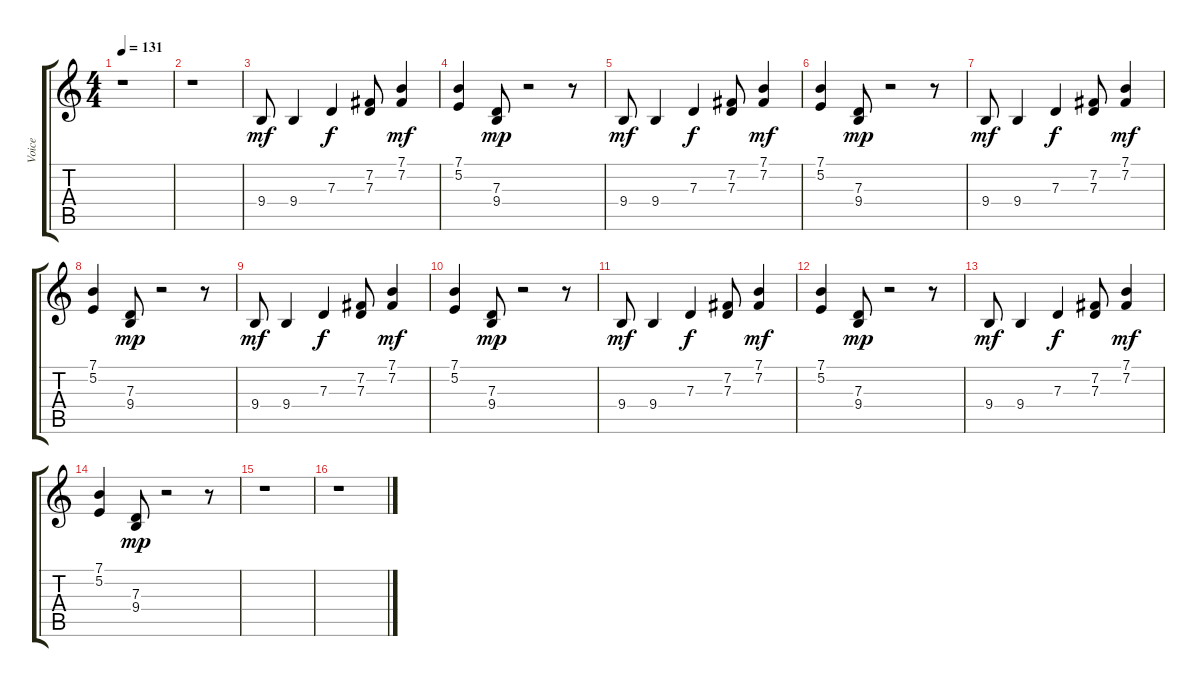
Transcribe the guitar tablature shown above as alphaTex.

\track ("Voice" "Voice") {instrument choiraahs}
\staff {score tabs}
\tuning (E4 B3 G3 D3 A2 E2) {hide}
\ts (4 4)
\tempo 131
\clef g2
\ks c
r.1{dy f} |
r.1 |
9.4.8{dy mf} 9.4.4 7.3.4{dy f} (7.2 7.3).8 (7.1 7.2).4{dy mf} |
(7.1 5.2).4 (7.3 9.4).8{dy mp} r.2 r.8 |
9.4.8{dy mf} 9.4.4 7.3.4{dy f} (7.2 7.3).8 (7.1 7.2).4{dy mf} |
(7.1 5.2).4 (7.3 9.4).8{dy mp} r.2 r.8 |
9.4.8{dy mf} 9.4.4 7.3.4{dy f} (7.2 7.3).8 (7.1 7.2).4{dy mf} |
(7.1 5.2).4 (7.3 9.4).8{dy mp} r.2 r.8 |
9.4.8{dy mf} 9.4.4 7.3.4{dy f} (7.2 7.3).8 (7.1 7.2).4{dy mf} |
(7.1 5.2).4 (7.3 9.4).8{dy mp} r.2 r.8 |
9.4.8{dy mf} 9.4.4 7.3.4{dy f} (7.2 7.3).8 (7.1 7.2).4{dy mf} |
(7.1 5.2).4 (7.3 9.4).8{dy mp} r.2 r.8 |
9.4.8{dy mf} 9.4.4 7.3.4{dy f} (7.2 7.3).8 (7.1 7.2).4{dy mf} |
(7.1 5.2).4 (7.3 9.4).8{dy mp} r.2 r.8 |
r.1 |
r.1
